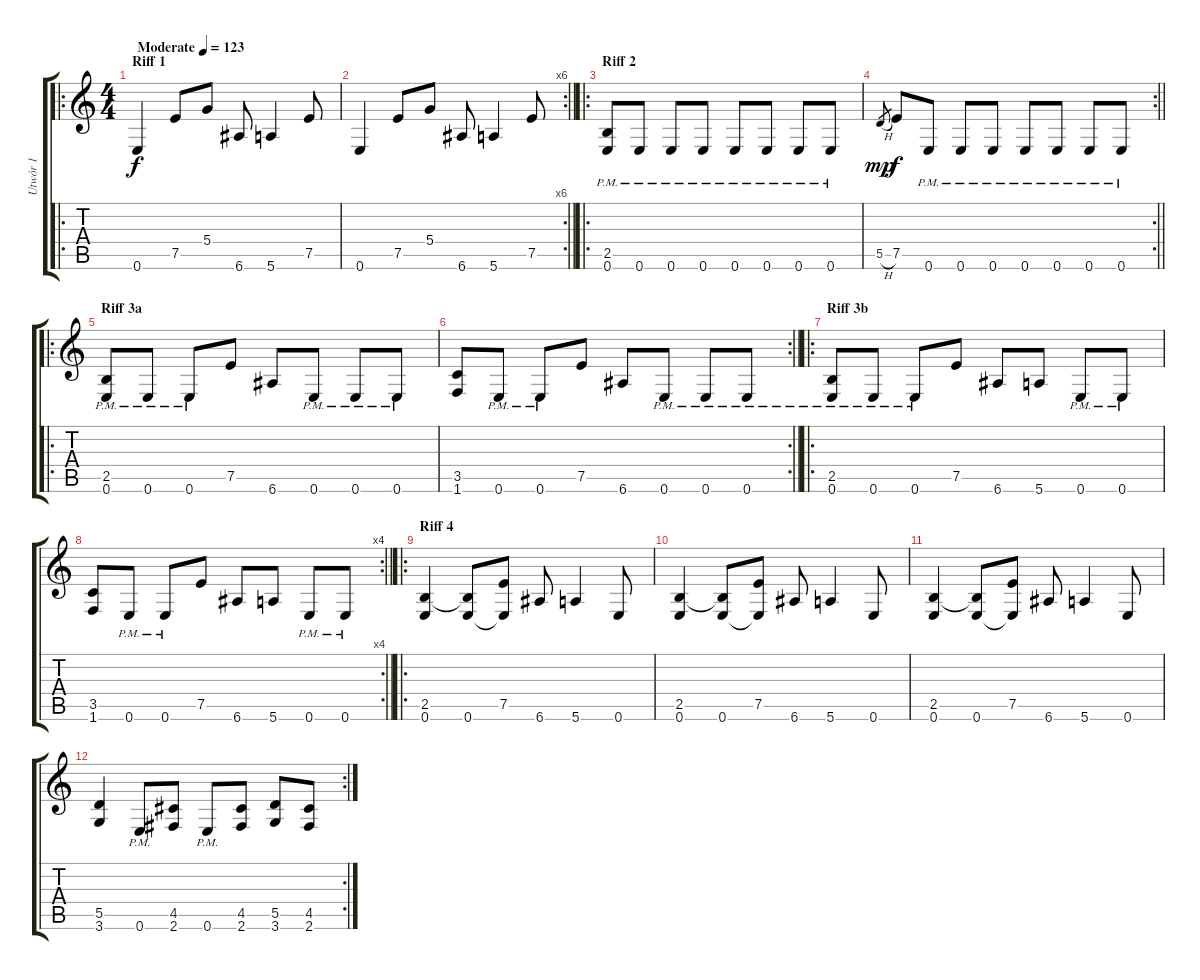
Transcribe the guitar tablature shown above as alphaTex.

\track ("Utwór 1" "Utwór 1") {instrument acousticguitarsteel}
\staff {score tabs}
\tuning (E4 B3 G3 D3 A2 E2) {hide}
\ro
\ts (4 4)
\section ("" "Riff 1")
\tempo (123 "Moderate")
\clef g2
\ks c
0.6.4{dy f instrument acousticguitarsteel} 7.5.8 5.4.8 6.6.8 5.6.4 7.5.8 |
\rc 6
\barLineRight lightlight
0.6.4 7.5.8 5.4.8 6.6.8 5.6.4 7.5.8 |
\ro
\section ("" "Riff 2")
(2.5 0.6{pm}).8 0.6{pm}.8 0.6{pm}.8 0.6{pm}.8 0.6{pm}.8 0.6{pm}.8 0.6{pm}.8 0.6{pm}.8 |
\rc 2
\barLineRight lightlight
5.5{h}.8{gr dy mp} 7.5.8{dy f} 0.6{pm}.8 0.6{pm}.8 0.6{pm}.8 0.6{pm}.8 0.6{pm}.8 0.6{pm}.8 0.6{pm}.8 |
\ro
\section ("" "Riff 3a")
(2.5 0.6{pm}).8 0.6{pm}.8 0.6{pm}.8 7.5.8 6.6.8 0.6{pm}.8 0.6{pm}.8 0.6{pm}.8 |
\rc 2
\barLineRight lightlight
(3.5 1.6).8 0.6{pm}.8 0.6{pm}.8 7.5.8 6.6.8 0.6{pm}.8 0.6{pm}.8 0.6{pm}.8 |
\ro
\section ("" "Riff 3b")
(2.5{pm} 0.6).8 0.6{pm}.8 0.6{pm}.8 7.5.8 6.6.8 5.6.8 0.6{pm}.8 0.6{pm}.8 |
\rc 4
\barLineRight lightlight
(3.5 1.6).8 0.6{pm}.8 0.6{pm}.8 7.5.8 6.6.8 5.6.8 0.6{pm}.8 0.6{pm}.8 |
\ro
\section ("" "Riff 4")
(2.5 0.6).4 (2.5{t} 0.6).8 (7.5 0.6{t}).8 6.6.8 5.6.4 0.6.8 |
(2.5 0.6).4 (2.5{t} 0.6).8 (7.5 0.6{t}).8 6.6.8 5.6.4 0.6.8 |
(2.5 0.6).4 (2.5{t} 0.6).8 (7.5 0.6{t}).8 6.6.8 5.6.4 0.6.8 |
\rc 2
(5.5 3.6).4 0.6{pm}.8 (4.5 2.6).8 0.6{pm}.8 (4.5 2.6).8 (5.5 3.6).8 (4.5 2.6).8
